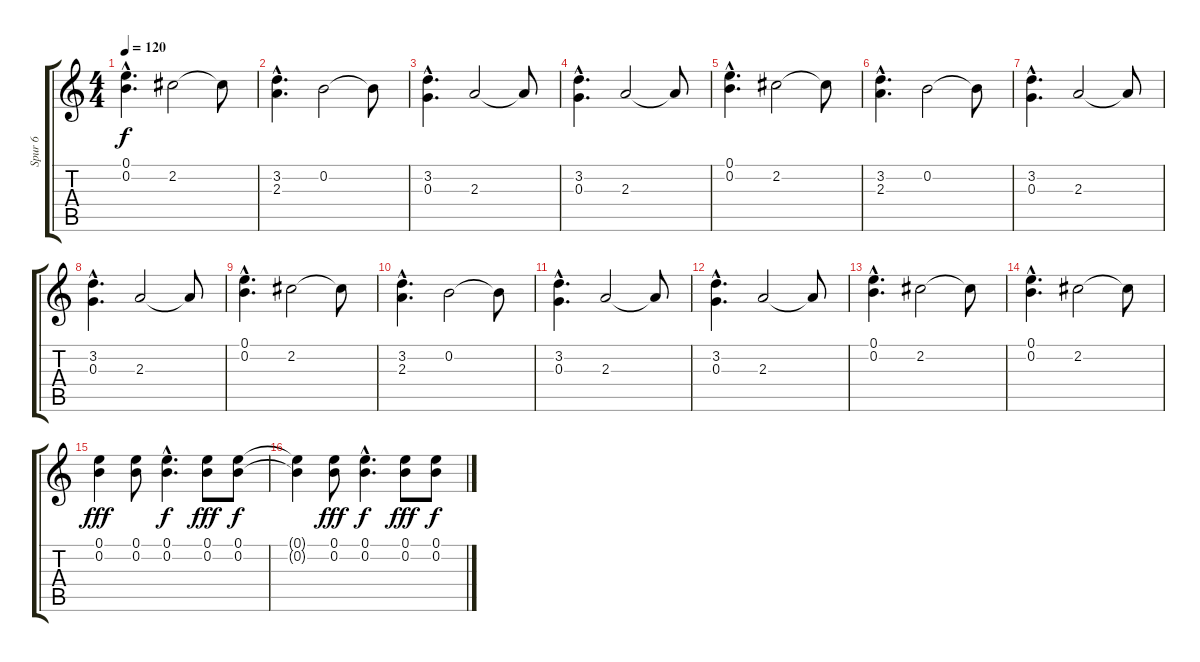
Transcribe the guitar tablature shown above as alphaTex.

\track ("Spur 6" "Spur 6") {instrument electricguitarmuted}
\staff {score tabs}
\tuning (E4 B3 G3 D3 A2 E2) {hide}
\ts (4 4)
\tempo 120
\clef g2
\ks c
(0.1{hac t} 0.2{hac t}).4{d dy f} 2.2.2 2.2{t}.8 |
(3.2{hac} 2.3{hac}).4{d} 0.2.2 0.2{t}.8 |
(3.2{hac} 0.3{hac}).4{d} 2.3.2 2.3{t}.8 |
(3.2{hac} 0.3{hac}).4{d} 2.3.2 2.3{t}.8 |
(0.1{hac} 0.2{hac}).4{d} 2.2.2 2.2{t}.8 |
(3.2{hac} 2.3{hac}).4{d} 0.2.2 0.2{t}.8 |
(3.2{hac} 0.3{hac}).4{d} 2.3.2 2.3{t}.8 |
(3.2{hac} 0.3{hac}).4{d} 2.3.2 2.3{t}.8 |
(0.1{hac} 0.2{hac}).4{d} 2.2.2 2.2{t}.8 |
(3.2{hac} 2.3{hac}).4{d} 0.2.2 0.2{t}.8 |
(3.2{hac} 0.3{hac}).4{d} 2.3.2 2.3{t}.8 |
(3.2{hac} 0.3{hac}).4{d} 2.3.2 2.3{t}.8 |
(0.1{hac} 0.2{hac}).4{d} 2.2.2 2.2{t}.8 |
(0.1{hac} 0.2{hac}).4{d} 2.2.2 2.2{t}.8 |
(0.1 0.2).4{dy fff balance 16} (0.1 0.2).8 (0.1{hac} 0.2{hac}).4{d dy f} (0.1 0.2).8{dy fff} (0.1 0.2).8{dy f} |
(0.1{t} 0.2{t}).4 (0.1 0.2).8{dy fff} (0.1{hac} 0.2{hac}).4{d dy f} (0.1 0.2).8{dy fff} (0.1 0.2).8{dy f}
